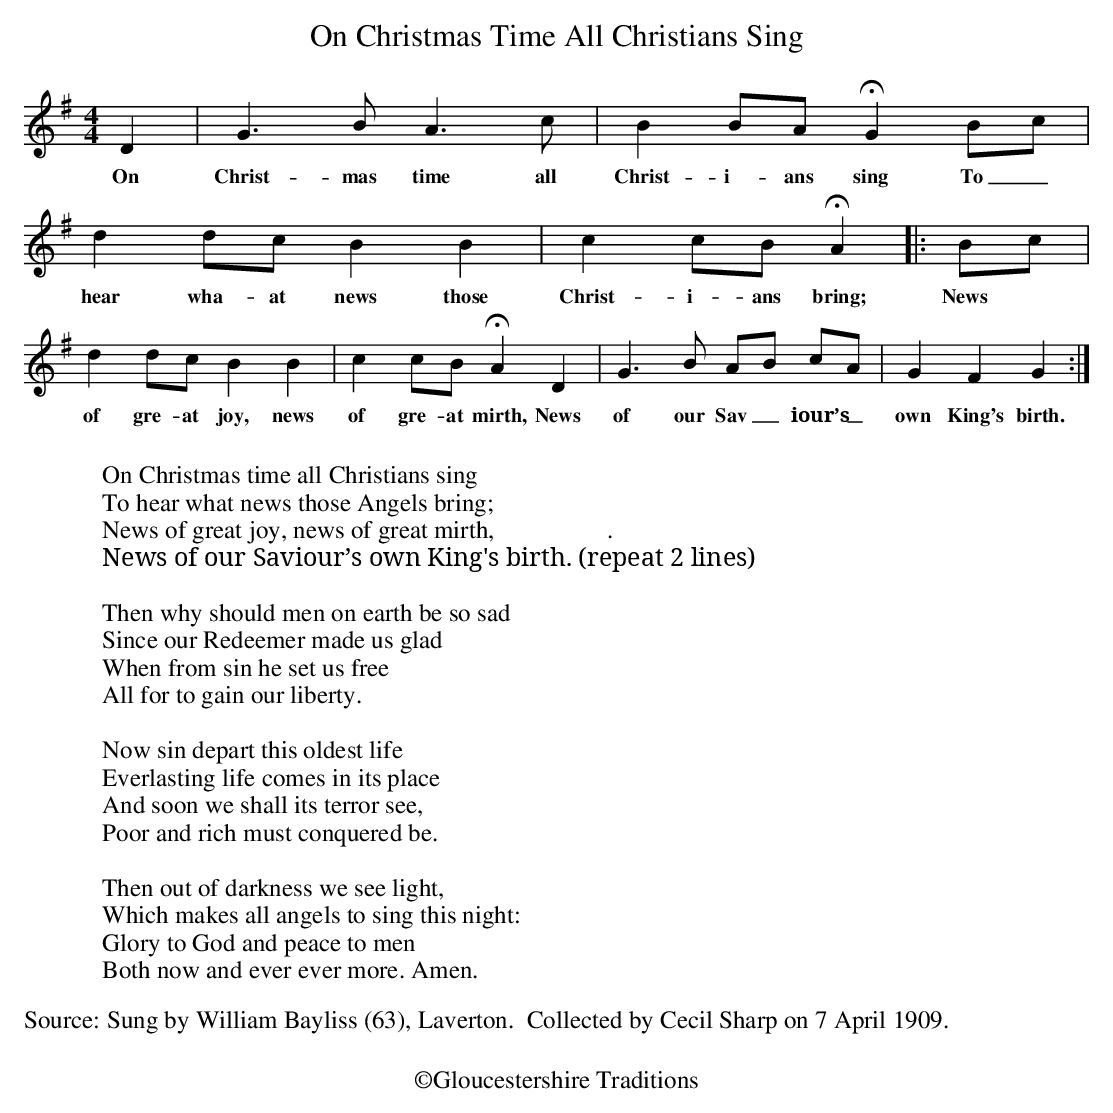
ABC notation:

X:1
T:On Christmas Time All Christians Sing
M:4/4
L:1/8
K:G
D2 | G2>B2 A2>c2 | B2 BA !fermata! G2 Bc | d2 dc B2  B2 | c2 cB !fermata!A2 |:Bc |
w: On Christ-mas time all Christ-i-ans sing To_ hear wha-at news those Christ-i-ans bring;  News
 d2 dc B2 B2 | c2 cB !fermata!A2 D2 | G2>B2 AB cA | G2 F2 G2 :|
w: of gre-at joy, news of gre-at mirth, News of our Sav_iour’s_ own King's birth.
W:
W: On Christmas time all Christians sing
W: To hear what news those Angels bring;
W: News of great joy, news of great mirth,                  .
W: News of our Saviour’s own King's birth. (repeat 2 lines)
W:
W: Then why should men on earth be so sad
W: Since our Redeemer made us glad
W:    When from sin he set us free
W:   All for to gain our liberty.
W:
W: Now sin depart this oldest life
W: Everlasting life comes in its place
W:    And soon we shall its terror see,
W:    Poor and rich must conquered be.
W:
W: Then out of darkness we see light,
W: Which makes all angels to sing this night:
W:    Glory to God and peace to men
W:    Both now and ever ever more. Amen.
W:
